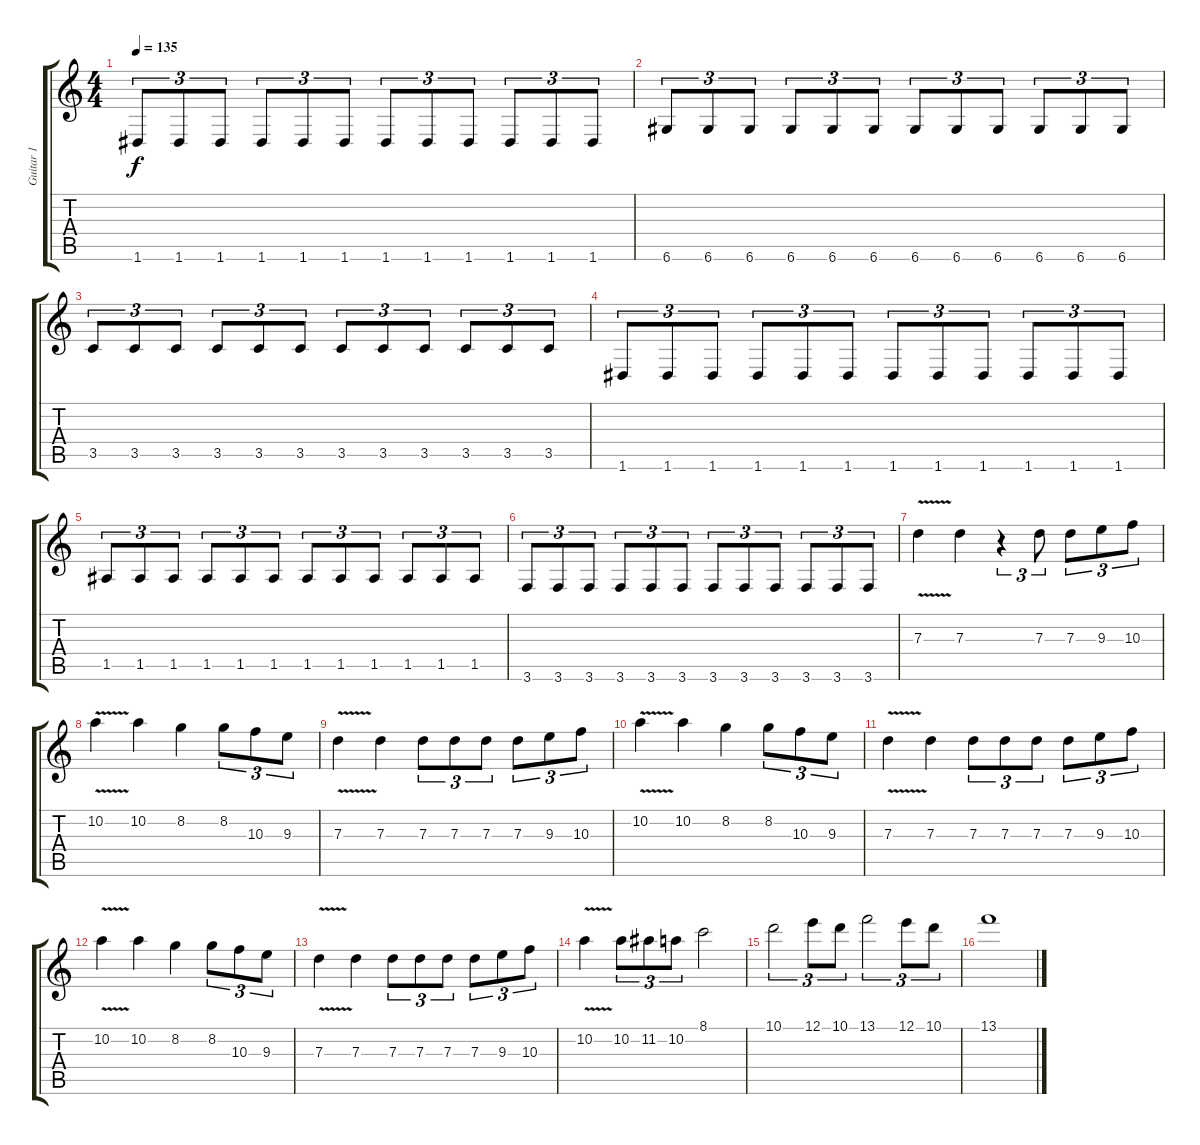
\track ("Guitar 1" "Guitar 1") {instrument distortionguitar}
\staff {score tabs}
\tuning (E4 B3 G3 D3 A2 D2) {hide}
\ts (4 4)
\tempo 135
\clef g2
\ks c
1.6.8{tu (3 2) dy f} 1.6.8{tu (3 2)} 1.6.8{tu (3 2)} 1.6.8{tu (3 2)} 1.6.8{tu (3 2)} 1.6.8{tu (3 2)} 1.6.8{tu (3 2)} 1.6.8{tu (3 2)} 1.6.8{tu (3 2)} 1.6.8{tu (3 2)} 1.6.8{tu (3 2)} 1.6.8{tu (3 2)} |
6.6.8{tu (3 2)} 6.6.8{tu (3 2)} 6.6.8{tu (3 2)} 6.6.8{tu (3 2)} 6.6.8{tu (3 2)} 6.6.8{tu (3 2)} 6.6.8{tu (3 2)} 6.6.8{tu (3 2)} 6.6.8{tu (3 2)} 6.6.8{tu (3 2)} 6.6.8{tu (3 2)} 6.6.8{tu (3 2)} |
3.5.8{tu (3 2)} 3.5.8{tu (3 2)} 3.5.8{tu (3 2)} 3.5.8{tu (3 2)} 3.5.8{tu (3 2)} 3.5.8{tu (3 2)} 3.5.8{tu (3 2)} 3.5.8{tu (3 2)} 3.5.8{tu (3 2)} 3.5.8{tu (3 2)} 3.5.8{tu (3 2)} 3.5.8{tu (3 2)} |
1.6.8{tu (3 2)} 1.6.8{tu (3 2)} 1.6.8{tu (3 2)} 1.6.8{tu (3 2)} 1.6.8{tu (3 2)} 1.6.8{tu (3 2)} 1.6.8{tu (3 2)} 1.6.8{tu (3 2)} 1.6.8{tu (3 2)} 1.6.8{tu (3 2)} 1.6.8{tu (3 2)} 1.6.8{tu (3 2)} |
1.5.8{tu (3 2)} 1.5.8{tu (3 2)} 1.5.8{tu (3 2)} 1.5.8{tu (3 2)} 1.5.8{tu (3 2)} 1.5.8{tu (3 2)} 1.5.8{tu (3 2)} 1.5.8{tu (3 2)} 1.5.8{tu (3 2)} 1.5.8{tu (3 2)} 1.5.8{tu (3 2)} 1.5.8{tu (3 2)} |
3.6.8{tu (3 2)} 3.6.8{tu (3 2)} 3.6.8{tu (3 2)} 3.6.8{tu (3 2)} 3.6.8{tu (3 2)} 3.6.8{tu (3 2)} 3.6.8{tu (3 2)} 3.6.8{tu (3 2)} 3.6.8{tu (3 2)} 3.6.8{tu (3 2)} 3.6.8{tu (3 2)} 3.6.8{tu (3 2)} |
7.3{v}.4{volume 16 instrument overdrivenguitar} 7.3.4 r.4{tu (3 2)} 7.3.8{tu (3 2)} 7.3.8{tu (3 2)} 9.3.8{tu (3 2)} 10.3.8{tu (3 2)} |
10.2{v}.4 10.2.4 8.2.4 8.2.8{tu (3 2)} 10.3.8{tu (3 2)} 9.3.8{tu (3 2)} |
7.3{v}.4{volume 16 instrument overdrivenguitar} 7.3.4 7.3.8{tu (3 2)} 7.3.8{tu (3 2)} 7.3.8{tu (3 2)} 7.3.8{tu (3 2)} 9.3.8{tu (3 2)} 10.3.8{tu (3 2)} |
10.2{v}.4 10.2.4 8.2.4 8.2.8{tu (3 2)} 10.3.8{tu (3 2)} 9.3.8{tu (3 2)} |
7.3{v}.4{volume 16 instrument overdrivenguitar} 7.3.4 7.3.8{tu (3 2)} 7.3.8{tu (3 2)} 7.3.8{tu (3 2)} 7.3.8{tu (3 2)} 9.3.8{tu (3 2)} 10.3.8{tu (3 2)} |
10.2{v}.4 10.2.4 8.2.4 8.2.8{tu (3 2)} 10.3.8{tu (3 2)} 9.3.8{tu (3 2)} |
7.3{v}.4{volume 16 instrument overdrivenguitar} 7.3.4 7.3.8{tu (3 2)} 7.3.8{tu (3 2)} 7.3.8{tu (3 2)} 7.3.8{tu (3 2)} 9.3.8{tu (3 2)} 10.3.8{tu (3 2)} |
10.2{v}.4 10.2.8{tu (3 2)} 11.2.8{tu (3 2)} 10.2.8{tu (3 2)} 8.1.2 |
10.1.2{tu (3 2) volume 16 instrument overdrivenguitar} 12.1.8{tu (3 2)} 10.1.8{tu (3 2)} 13.1.2{tu (3 2)} 12.1.8{tu (3 2)} 10.1.8{tu (3 2)} |
13.1.1
